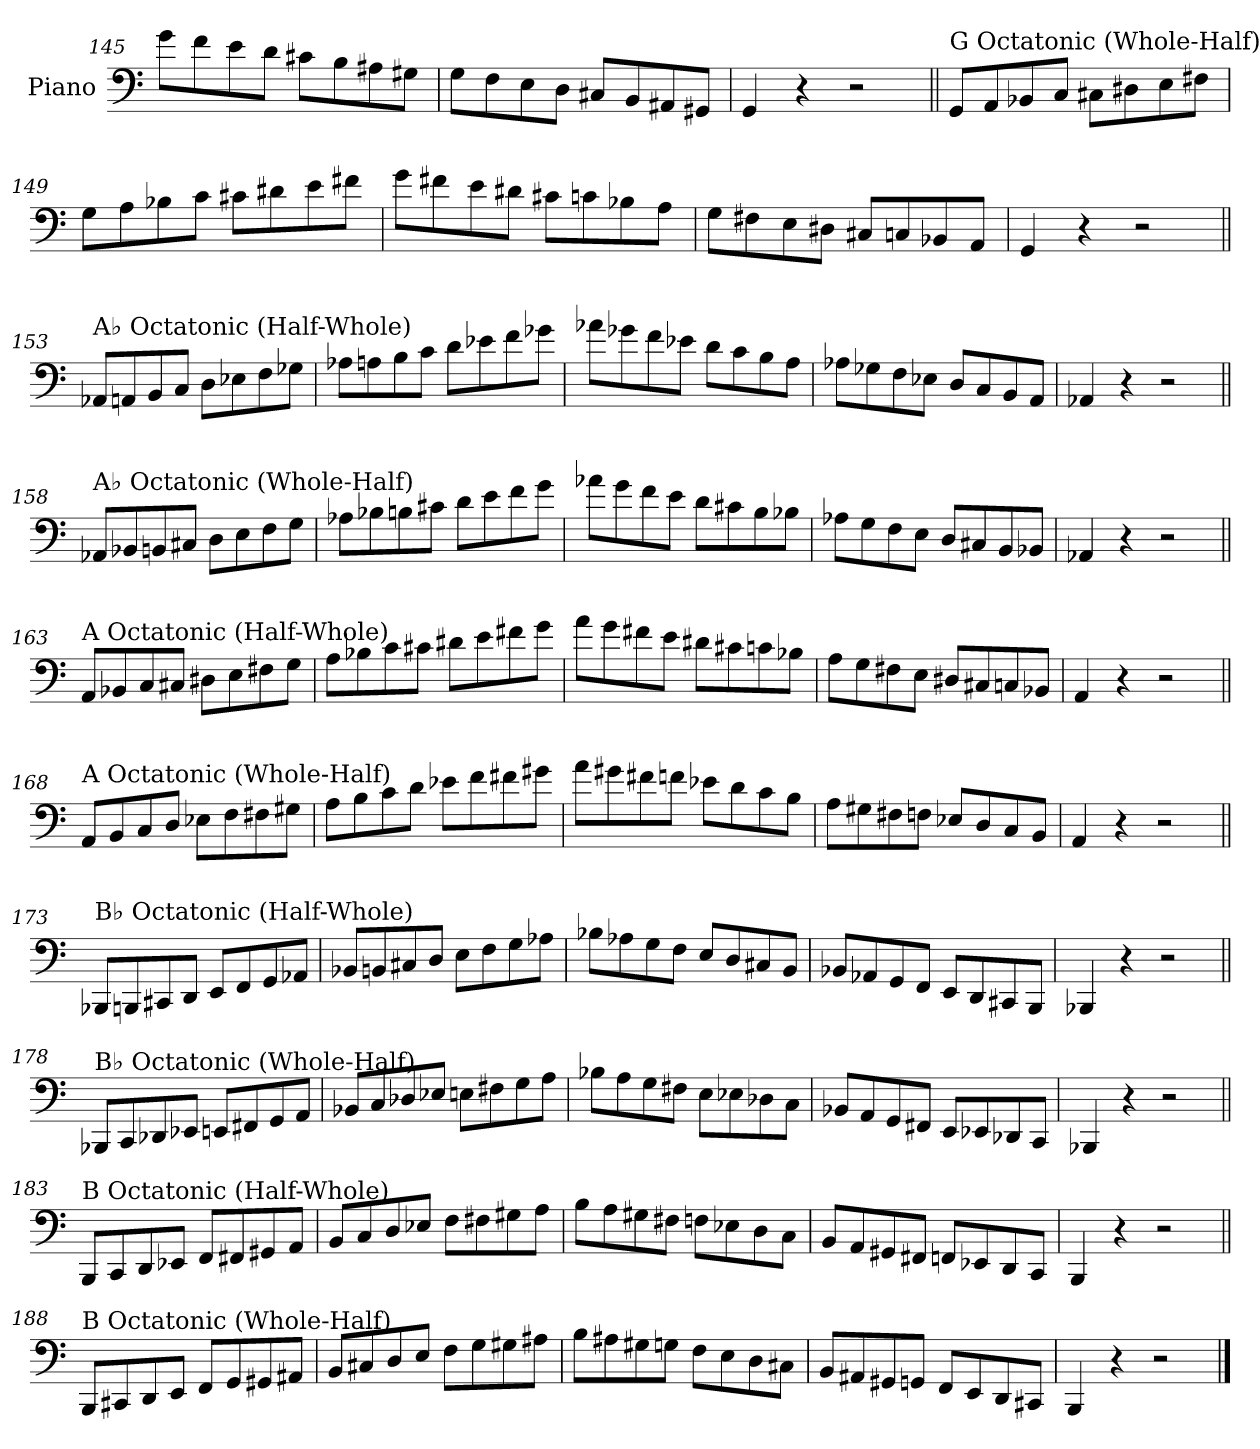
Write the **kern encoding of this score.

**kern
*part1
*staff1
*I"Piano
*I'Pno.
*clefF4
*k[]
=145
8g\L
8f\
8e\
8d\J
8c#X\L
8B\
8A#X\
8G#X\J
=146
8G\L
8F\
8E\
8D\J
8C#X/L
8BB/
8AA#X/
8GG#X/J
=147
4GG/
4r
2r
!!LO:LB:g=z
=148||
!LO:TX:a:t=G Octatonic (Whole-Half)
8GG/L
8AA/
8BB-X/
8C/J
8C#X\L
8D#X\
8E\
8F#X\J
=149
8G\L
8A\
8B-X\
8c\J
8c#X\L
8d#X\
8e\
8f#X\J
=150
8g\L
8f#X\
8e\
8d#X\J
8c#X\L
8cn\
8B-X\
8A\J
=151
8G\L
8F#X\
8E\
8D#X\J
8C#X/L
8Cn/
8BB-X/
8AA/J
=152
4GG/
4r
2r
!!LO:PB:g=z
=153||
!LO:TX:a:t=A♭ Octatonic (Half-Whole)
8AA-X/L
8AAn/
8BB/
8C/J
8D\L
8E-X\
8F\
8G-X\J
=154
8A-X\L
8An\
8B\
8c\J
8d\L
8e-X\
8f\
8g-X\J
=155
8a-X\L
8g-X\
8f\
8e-X\J
8d\L
8c\
8B\
8A\J
=156
8A-X\L
8G-X\
8F\
8E-X\J
8D/L
8C/
8BB/
8AA/J
=157
4AA-X/
4r
2r
!!LO:LB:g=z
=158||
!LO:TX:a:t=A♭ Octatonic (Whole-Half)
8AA-X/L
8BB-X/
8BBn/
8C#X/J
8D\L
8E\
8F\
8G\J
=159
8A-X\L
8B-X\
8Bn\
8c#X\J
8d\L
8e\
8f\
8g\J
=160
8a-X\L
8g\
8f\
8e\J
8d\L
8c#X\
8B\
8B-X\J
=161
8A-X\L
8G\
8F\
8E\J
8D/L
8C#X/
8BB/
8BB-X/J
=162
4AA-X/
4r
2r
!!LO:LB:g=z
=163||
!LO:TX:a:t=A Octatonic (Half-Whole)
8AA/L
8BB-X/
8C/
8C#X/J
8D#X\L
8E\
8F#X\
8G\J
=164
8A\L
8B-X\
8c\
8c#X\J
8d#X\L
8e\
8f#X\
8g\J
=165
8a\L
8g\
8f#X\
8e\J
8d#X\L
8c#X\
8cn\
8B-X\J
=166
8A\L
8G\
8F#X\
8E\J
8D#X/L
8C#X/
8Cn/
8BB-X/J
=167
4AA/
4r
2r
!!LO:LB:g=z
=168||
!LO:TX:a:t=A Octatonic (Whole-Half)
8AA/L
8BB/
8C/
8D/J
8E-X\L
8F\
8F#X\
8G#X\J
=169
8A\L
8B\
8c\
8d\J
8e-X\L
8f\
8f#X\
8g#X\J
=170
8a\L
8g#X\
8f#X\
8fn\J
8e-X\L
8d\
8c\
8B\J
=171
8A\L
8G#X\
8F#X\
8Fn\J
8E-X/L
8D/
8C/
8BB/J
=172
4AA/
4r
2r
!!LO:LB:g=z
=173||
!LO:TX:a:t=B♭ Octatonic (Half-Whole)
8BBB-X/L
8BBBn/
8CC#X/
8DD/J
8EE/L
8FF/
8GG/
8AA-X/J
=174
8BB-X/L
8BBn/
8C#X/
8D/J
8E\L
8F\
8G\
8A-X\J
=175
8B-X\L
8A-X\
8G\
8F\J
8E/L
8D/
8C#X/
8BB/J
=176
8BB-X/L
8AA-X/
8GG/
8FF/J
8EE/L
8DD/
8CC#X/
8BBB/J
=177
4BBB-X/
4r
2r
!!LO:LB:g=z
=178||
!LO:TX:a:t=B♭ Octatonic (Whole-Half)
8BBB-X/L
8CC/
8DD-X/
8EE-X/J
8EEn/L
8FF#X/
8GG/
8AA/J
=179
8BB-X/L
8C/
8D-X/
8E-X/J
8En\L
8F#X\
8G\
8A\J
=180
8B-X\L
8A\
8G\
8F#X\J
8E\L
8E-X\
8D-X\
8C\J
=181
8BB-X/L
8AA/
8GG/
8FF#X/J
8EE/L
8EE-X/
8DD-X/
8CC/J
=182
4BBB-X/
4r
2r
!!LO:LB:g=z
=183||
!LO:TX:a:t=B Octatonic (Half-Whole)
8BBB/L
8CC/
8DD/
8EE-X/J
8FF/L
8FF#X/
8GG#X/
8AA/J
=184
8BB/L
8C/
8D/
8E-X/J
8F\L
8F#X\
8G#X\
8A\J
=185
8B\L
8A\
8G#X\
8F#X\J
8Fn\L
8E-X\
8D\
8C\J
=186
8BB/L
8AA/
8GG#X/
8FF#X/J
8FFn/L
8EE-X/
8DD/
8CC/J
=187
4BBB/
4r
2r
!!LO:LB:g=z
=188||
!LO:TX:a:t=B Octatonic (Whole-Half)
8BBB/L
8CC#X/
8DD/
8EE/J
8FF/L
8GG/
8GG#X/
8AA#X/J
=189
8BB/L
8C#X/
8D/
8E/J
8F\L
8G\
8G#X\
8A#X\J
=190
8B\L
8A#X\
8G#X\
8Gn\J
8F\L
8E\
8D\
8C#X\J
=191
8BB/L
8AA#X/
8GG#X/
8GGn/J
8FF/L
8EE/
8DD/
8CC#X/J
=192
4BBB/
4r
2r
==
*-
